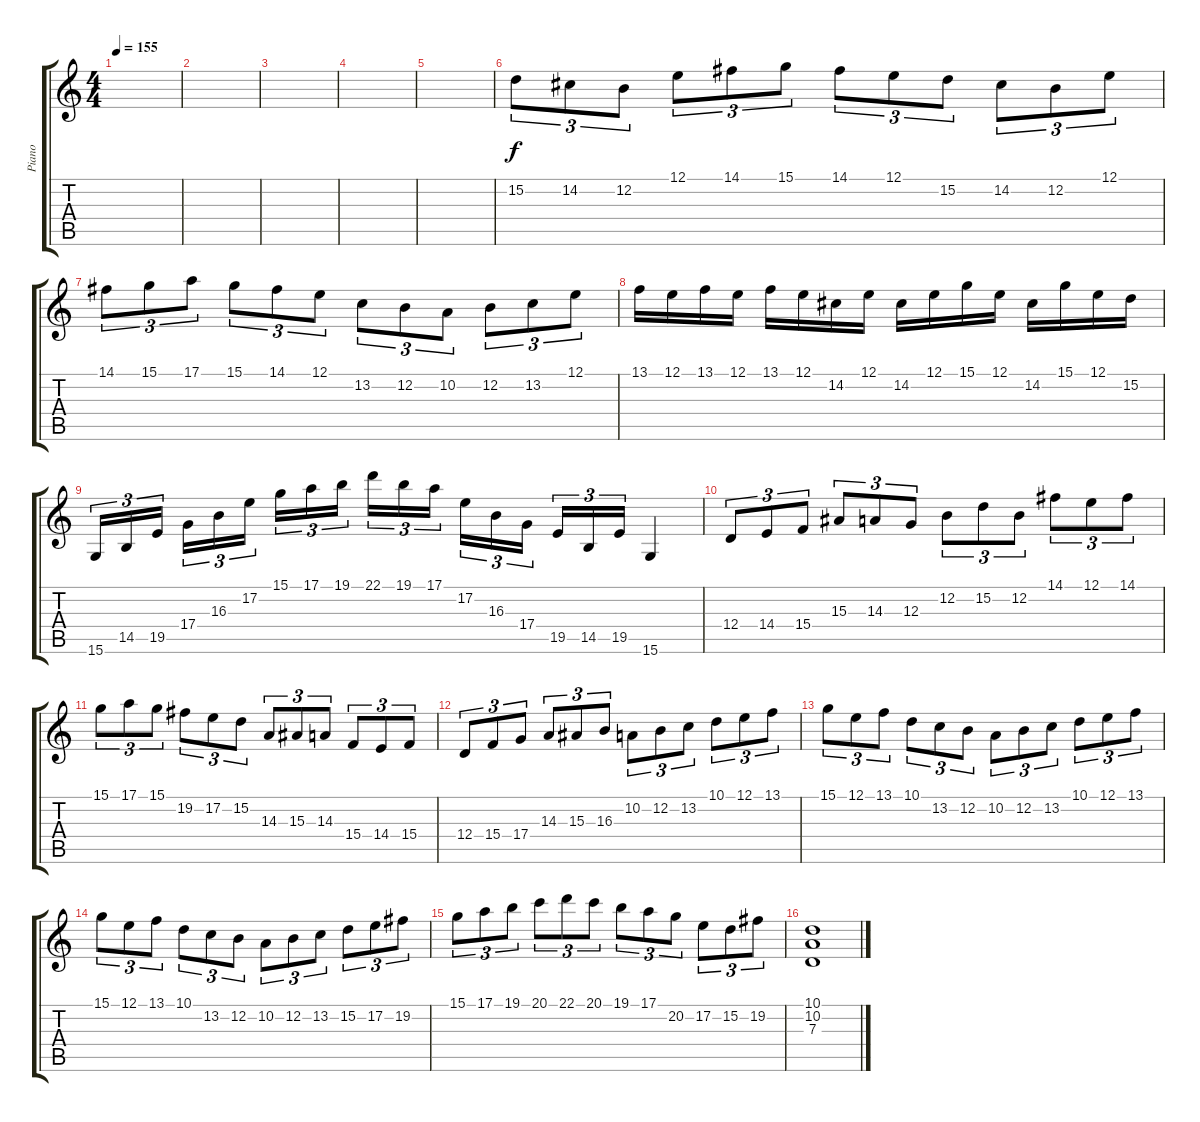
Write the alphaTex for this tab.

\track ("Piano" "Piano") {instrument acousticgrandpiano}
\staff {score tabs}
\tuning (E4 B3 G3 D3 A2 E2) {hide}
\ts (4 4)
\tempo 155
\clef g2
\ks c
|
|
|
|
|
15.2.8{tu (3 2)} 14.2.8{tu (3 2)} 12.2.8{tu (3 2)} 12.1.8{tu (3 2)} 14.1.8{tu (3 2)} 15.1.8{tu (3 2)} 14.1.8{tu (3 2)} 12.1.8{tu (3 2)} 15.2.8{tu (3 2)} 14.2.8{tu (3 2)} 12.2.8{tu (3 2)} 12.1.8{tu (3 2)} |
14.1.8{tu (3 2)} 15.1.8{tu (3 2)} 17.1.8{tu (3 2)} 15.1.8{tu (3 2)} 14.1.8{tu (3 2)} 12.1.8{tu (3 2)} 13.2.8{tu (3 2)} 12.2.8{tu (3 2)} 10.2.8{tu (3 2)} 12.2.8{tu (3 2)} 13.2.8{tu (3 2)} 12.1.8{tu (3 2)} |
13.1.16 12.1.16 13.1.16 12.1.16 13.1.16 12.1.16 14.2.16 12.1.16 14.2.16 12.1.16 15.1.16 12.1.16 14.2.16 15.1.16 12.1.16 15.2.16 |
15.6.16{tu (3 2)} 14.5.16{tu (3 2)} 19.5.16{tu (3 2)} 17.4.16{tu (3 2)} 16.3.16{tu (3 2)} 17.2.16{tu (3 2)} 15.1.16{tu (3 2)} 17.1.16{tu (3 2)} 19.1.16{tu (3 2)} 22.1.16{tu (3 2)} 19.1.16{tu (3 2)} 17.1.16{tu (3 2)} 17.2.16{tu (3 2)} 16.3.16{tu (3 2)} 17.4.16{tu (3 2)} 19.5.16{tu (3 2)} 14.5.16{tu (3 2)} 19.5.16{tu (3 2)} 15.6.4 |
12.4.8{tu (3 2)} 14.4.8{tu (3 2)} 15.4.8{tu (3 2)} 15.3.8{tu (3 2)} 14.3.8{tu (3 2)} 12.3.8{tu (3 2)} 12.2.8{tu (3 2)} 15.2.8{tu (3 2)} 12.2.8{tu (3 2)} 14.1.8{tu (3 2)} 12.1.8{tu (3 2)} 14.1.8{tu (3 2)} |
15.1.8{tu (3 2)} 17.1.8{tu (3 2)} 15.1.8{tu (3 2)} 19.2.8{tu (3 2)} 17.2.8{tu (3 2)} 15.2.8{tu (3 2)} 14.3.8{tu (3 2)} 15.3.8{tu (3 2)} 14.3.8{tu (3 2)} 15.4.8{tu (3 2)} 14.4.8{tu (3 2)} 15.4.8{tu (3 2)} |
12.4.8{tu (3 2)} 15.4.8{tu (3 2)} 17.4.8{tu (3 2)} 14.3.8{tu (3 2)} 15.3.8{tu (3 2)} 16.3.8{tu (3 2)} 10.2.8{tu (3 2)} 12.2.8{tu (3 2)} 13.2.8{tu (3 2)} 10.1.8{tu (3 2)} 12.1.8{tu (3 2)} 13.1.8{tu (3 2)} |
15.1.8{tu (3 2)} 12.1.8{tu (3 2)} 13.1.8{tu (3 2)} 10.1.8{tu (3 2)} 13.2.8{tu (3 2)} 12.2.8{tu (3 2)} 10.2.8{tu (3 2)} 12.2.8{tu (3 2)} 13.2.8{tu (3 2)} 10.1.8{tu (3 2)} 12.1.8{tu (3 2)} 13.1.8{tu (3 2)} |
15.1.8{tu (3 2)} 12.1.8{tu (3 2)} 13.1.8{tu (3 2)} 10.1.8{tu (3 2)} 13.2.8{tu (3 2)} 12.2.8{tu (3 2)} 10.2.8{tu (3 2)} 12.2.8{tu (3 2)} 13.2.8{tu (3 2)} 15.2.8{tu (3 2)} 17.2.8{tu (3 2)} 19.2.8{tu (3 2)} |
15.1.8{tu (3 2)} 17.1.8{tu (3 2)} 19.1.8{tu (3 2)} 20.1.8{tu (3 2)} 22.1.8{tu (3 2)} 20.1.8{tu (3 2)} 19.1.8{tu (3 2)} 17.1.8{tu (3 2)} 20.2.8{tu (3 2)} 17.2.8{tu (3 2)} 15.2.8{tu (3 2)} 19.2.8{tu (3 2)} |
(10.1 10.2 7.3).1
